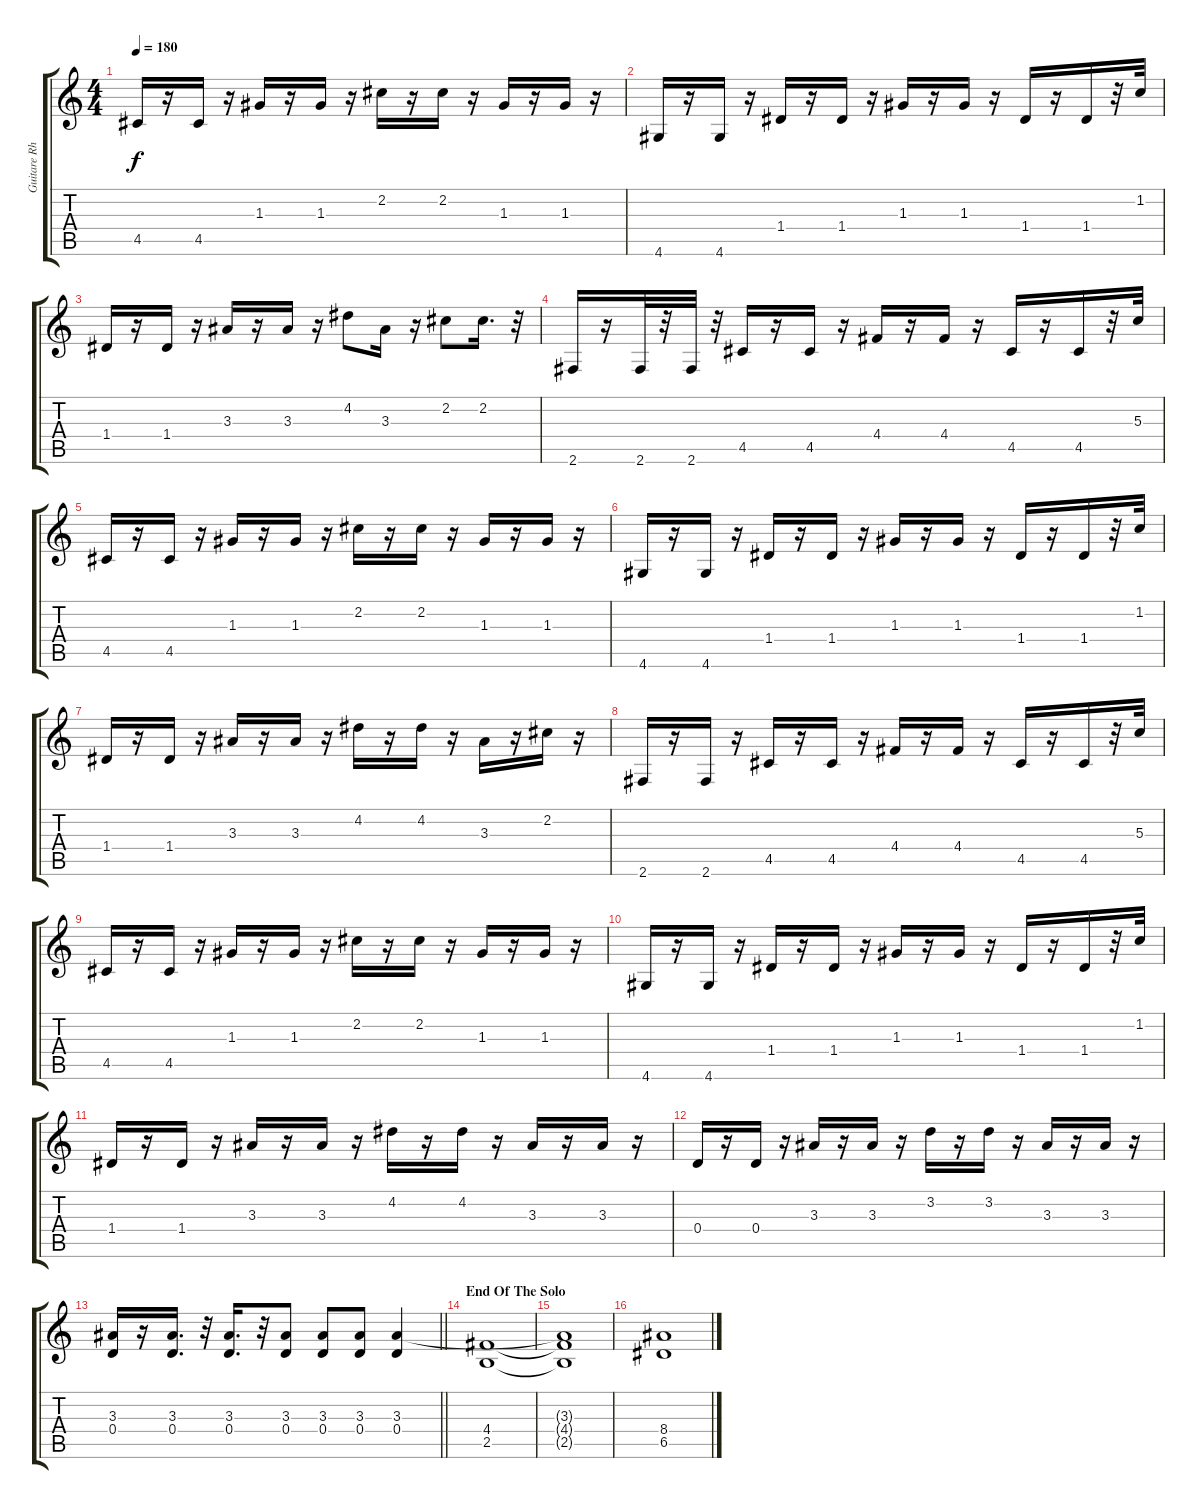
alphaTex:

\track ("Guitare Rhytmique" "Guitare Rh") {instrument overdrivenguitar}
\staff {score tabs}
\tuning (E4 B3 G3 D3 A2 E2) {hide}
\ts (4 4)
\tempo 180
\clef g2
\ks c
4.5.16{dy f instrument distortionguitar} r.16 4.5.16 r.16 1.3.16 r.16 1.3.16 r.16 2.2.16 r.16 2.2.16 r.16 1.3.16 r.16 1.3.16 r.16 |
4.6.16 r.16 4.6.16 r.16 1.4.16 r.16 1.4.16 r.16 1.3.16 r.16 1.3.16 r.16 1.4.16 r.16 1.4.16 r.32 1.2.32{instrument guitarfretnoise} |
1.4.16{instrument distortionguitar} r.16 1.4.16 r.16 3.3.16 r.16 3.3.16 r.16 4.2.8{instrument distortionguitar} 3.3.16{instrument distortionguitar} r.16 2.2.8{instrument distortionguitar} 2.2.16{d} r.32 |
2.6.16{instrument distortionguitar} r.16 2.6.32 r.32 2.6.32 r.32 4.5.16 r.16 4.5.16 r.16 4.4.16 r.16 4.4.16 r.16 4.5.16 r.16 4.5.16 r.32 5.3.32{instrument guitarfretnoise} |
4.5.16{instrument distortionguitar} r.16 4.5.16 r.16 1.3.16 r.16 1.3.16 r.16 2.2.16 r.16 2.2.16 r.16 1.3.16 r.16 1.3.16 r.16 |
4.6.16 r.16 4.6.16 r.16 1.4.16 r.16 1.4.16 r.16 1.3.16 r.16 1.3.16 r.16 1.4.16 r.16 1.4.16 r.32 1.2.32{instrument guitarfretnoise} |
1.4.16{instrument distortionguitar} r.16 1.4.16 r.16 3.3.16 r.16 3.3.16 r.16 4.2.16 r.16 4.2.16 r.16 3.3.16 r.16 2.2.16 r.16 |
2.6.16 r.16 2.6.16 r.16 4.5.16 r.16 4.5.16 r.16 4.4.16 r.16 4.4.16 r.16 4.5.16 r.16 4.5.16 r.32 5.3.32{instrument guitarfretnoise} |
4.5.16{instrument distortionguitar} r.16 4.5.16 r.16 1.3.16 r.16 1.3.16 r.16 2.2.16 r.16 2.2.16 r.16 1.3.16 r.16 1.3.16 r.16 |
4.6.16 r.16 4.6.16 r.16 1.4.16 r.16 1.4.16 r.16 1.3.16 r.16 1.3.16 r.16 1.4.16 r.16 1.4.16 r.32 1.2.32{instrument guitarfretnoise} |
1.4.16{instrument distortionguitar} r.16 1.4.16 r.16 3.3.16 r.16 3.3.16 r.16 4.2.16 r.16 4.2.16 r.16 3.3.16 r.16 3.3.16 r.16 |
0.4.16 r.16 0.4.16 r.16 3.3.16 r.16 3.3.16 r.16 3.2.16 r.16 3.2.16 r.16 3.3.16 r.16 3.3.16 r.16 |
\barLineRight lightlight
(3.3 0.4).16 r.16 (3.3 0.4).16{d} r.32 (3.3 0.4).16{d} r.32 (3.3 0.4).8 (3.3 0.4).8 (3.3 0.4).8 (3.3 0.4).4{instrument distortionguitar} |
\section ("" "End Of The Solo")
(4.4 2.5).1 |
(3.3{t} 4.4{t} 2.5{t}).1 |
(8.4 6.5).1
